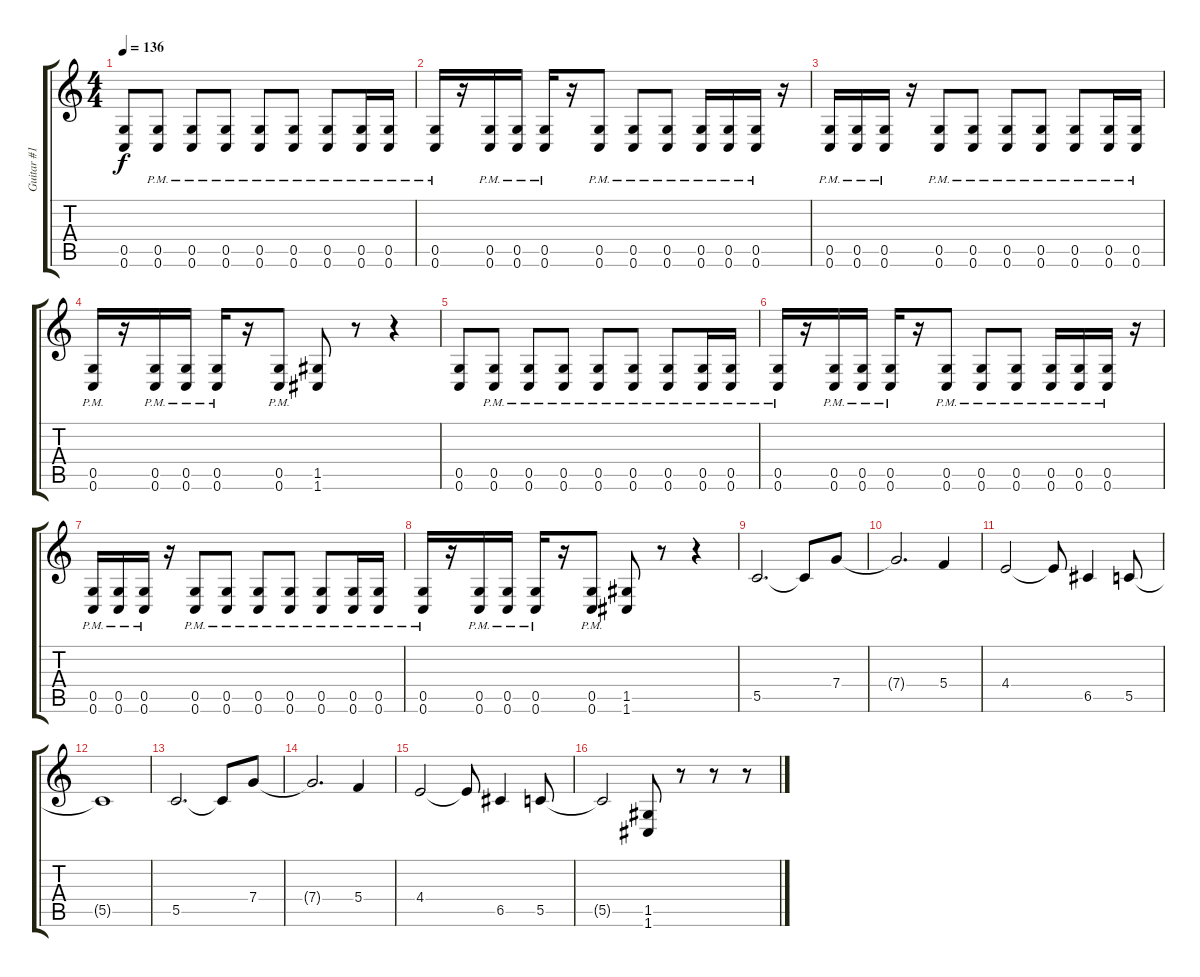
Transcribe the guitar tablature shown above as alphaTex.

\track ("Guitar #1 [Rob McCarthy]" "Guitar #1 ") {instrument distortionguitar}
\staff {score tabs}
\tuning (D4 A3 F3 C3 G2 C2) {hide}
\ts (4 4)
\tempo 136
\clef g2
\ks c
(0.5 0.6).8{dy f} (0.5{pm} 0.6{pm}).8 (0.5{pm} 0.6{pm}).8 (0.5{pm} 0.6{pm}).8 (0.5{pm} 0.6{pm}).8 (0.5{pm} 0.6{pm}).8 (0.5{pm} 0.6{pm}).8 (0.5{pm} 0.6{pm}).16 (0.5{pm} 0.6{pm}).16 |
(0.5{pm} 0.6{pm}).16 r.16 (0.5{pm} 0.6{pm}).16 (0.5{pm} 0.6{pm}).16 (0.5{pm} 0.6{pm}).16 r.16 (0.5{pm} 0.6{pm}).8 (0.5{pm} 0.6{pm}).8 (0.5{pm} 0.6{pm}).8 (0.5{pm} 0.6{pm}).16 (0.5{pm} 0.6{pm}).16 (0.5{pm} 0.6{pm}).16 r.16 |
(0.5{pm} 0.6{pm}).16 (0.5{pm} 0.6{pm}).16 (0.5{pm} 0.6{pm}).16 r.16 (0.5{pm} 0.6{pm}).8 (0.5{pm} 0.6{pm}).8 (0.5{pm} 0.6{pm}).8 (0.5{pm} 0.6{pm}).8 (0.5{pm} 0.6{pm}).8 (0.5{pm} 0.6{pm}).16 (0.5{pm} 0.6{pm}).16 |
(0.5{pm} 0.6{pm}).16 r.16 (0.5{pm} 0.6{pm}).16 (0.5{pm} 0.6{pm}).16 (0.5{pm} 0.6{pm}).16 r.16 (0.5{pm} 0.6{pm}).8 (1.5 1.6).8 r.8 r.4 |
(0.5 0.6).8 (0.5{pm} 0.6{pm}).8 (0.5{pm} 0.6{pm}).8 (0.5{pm} 0.6{pm}).8 (0.5{pm} 0.6{pm}).8 (0.5{pm} 0.6{pm}).8 (0.5{pm} 0.6{pm}).8 (0.5{pm} 0.6{pm}).16 (0.5{pm} 0.6{pm}).16 |
(0.5{pm} 0.6{pm}).16 r.16 (0.5{pm} 0.6{pm}).16 (0.5{pm} 0.6{pm}).16 (0.5{pm} 0.6{pm}).16 r.16 (0.5{pm} 0.6{pm}).8 (0.5{pm} 0.6{pm}).8 (0.5{pm} 0.6{pm}).8 (0.5{pm} 0.6{pm}).16 (0.5{pm} 0.6{pm}).16 (0.5{pm} 0.6{pm}).16 r.16 |
(0.5{pm} 0.6{pm}).16 (0.5{pm} 0.6{pm}).16 (0.5{pm} 0.6{pm}).16 r.16 (0.5{pm} 0.6{pm}).8 (0.5{pm} 0.6{pm}).8 (0.5{pm} 0.6{pm}).8 (0.5{pm} 0.6{pm}).8 (0.5{pm} 0.6{pm}).8 (0.5{pm} 0.6{pm}).16 (0.5{pm} 0.6{pm}).16 |
(0.5{pm} 0.6{pm}).16 r.16 (0.5{pm} 0.6{pm}).16 (0.5{pm} 0.6{pm}).16 (0.5{pm} 0.6{pm}).16 r.16 (0.5{pm} 0.6{pm}).8 (1.5 1.6).8 r.8 r.4 |
5.5.2{d} 5.5{t}.8 7.4.8 |
7.4{t}.2{d} 5.4.4 |
4.4.2 4.4{t}.8 6.5.4 5.5.8 |
5.5{t}.1 |
5.5.2{d} 5.5{t}.8 7.4.8 |
7.4{t}.2{d} 5.4.4 |
4.4.2 4.4{t}.8 6.5.4 5.5.8 |
5.5{t}.2 (1.5 1.6).8 r.8 r.8 r.8
